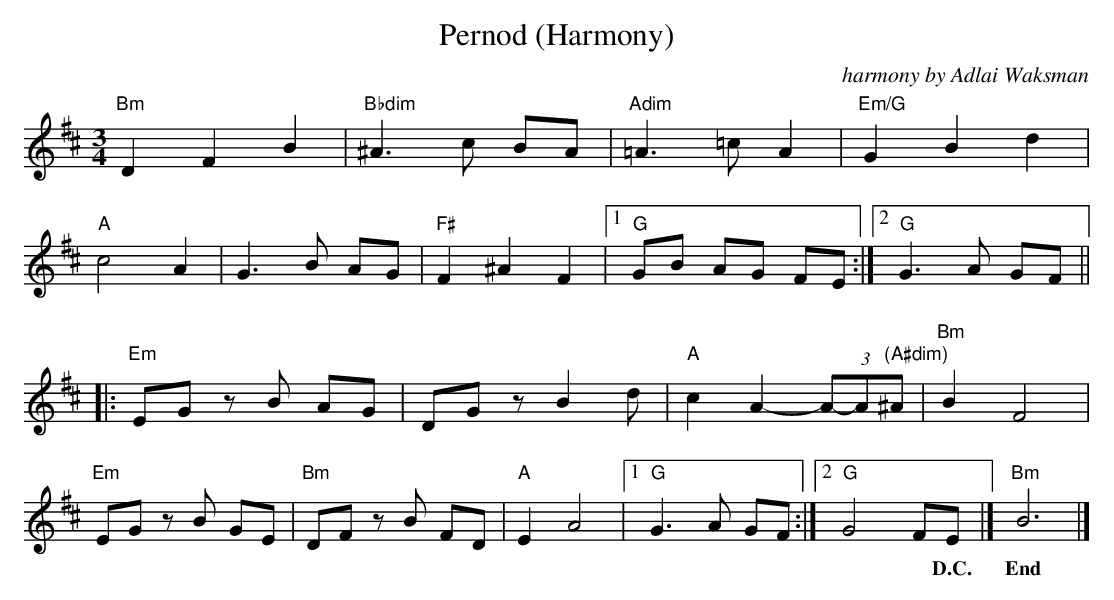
X:1
T:Pernod (Harmony)
C:harmony by Adlai Waksman
L:1/8
M:3/4
K:Bm
"Bm"D2 F2 B2 | "Bbdim"^A3 c BA | "Adim"=A3 =c A2 | "Em/G"G2 B2 d2 |
"A"c4 A2 | G3 B AG | "F#"F2 ^A2 F2  |1 "G"GB AG FE :|2 "G"G3 A GF ||
|: "Em"EG zB AG | DG zB2 d | "A"c2 A2-(3A-A"(A#dim)"^A | "Bm"B2 F4 |
"Em"EG zB GE | "Bm"DF zB FD | "A"E2 A4  |[1 "G"G3 A GF :|[2 \
"G"G4 FE |] \
w: * * D.C.
"Bm"B6 |]
w: End
